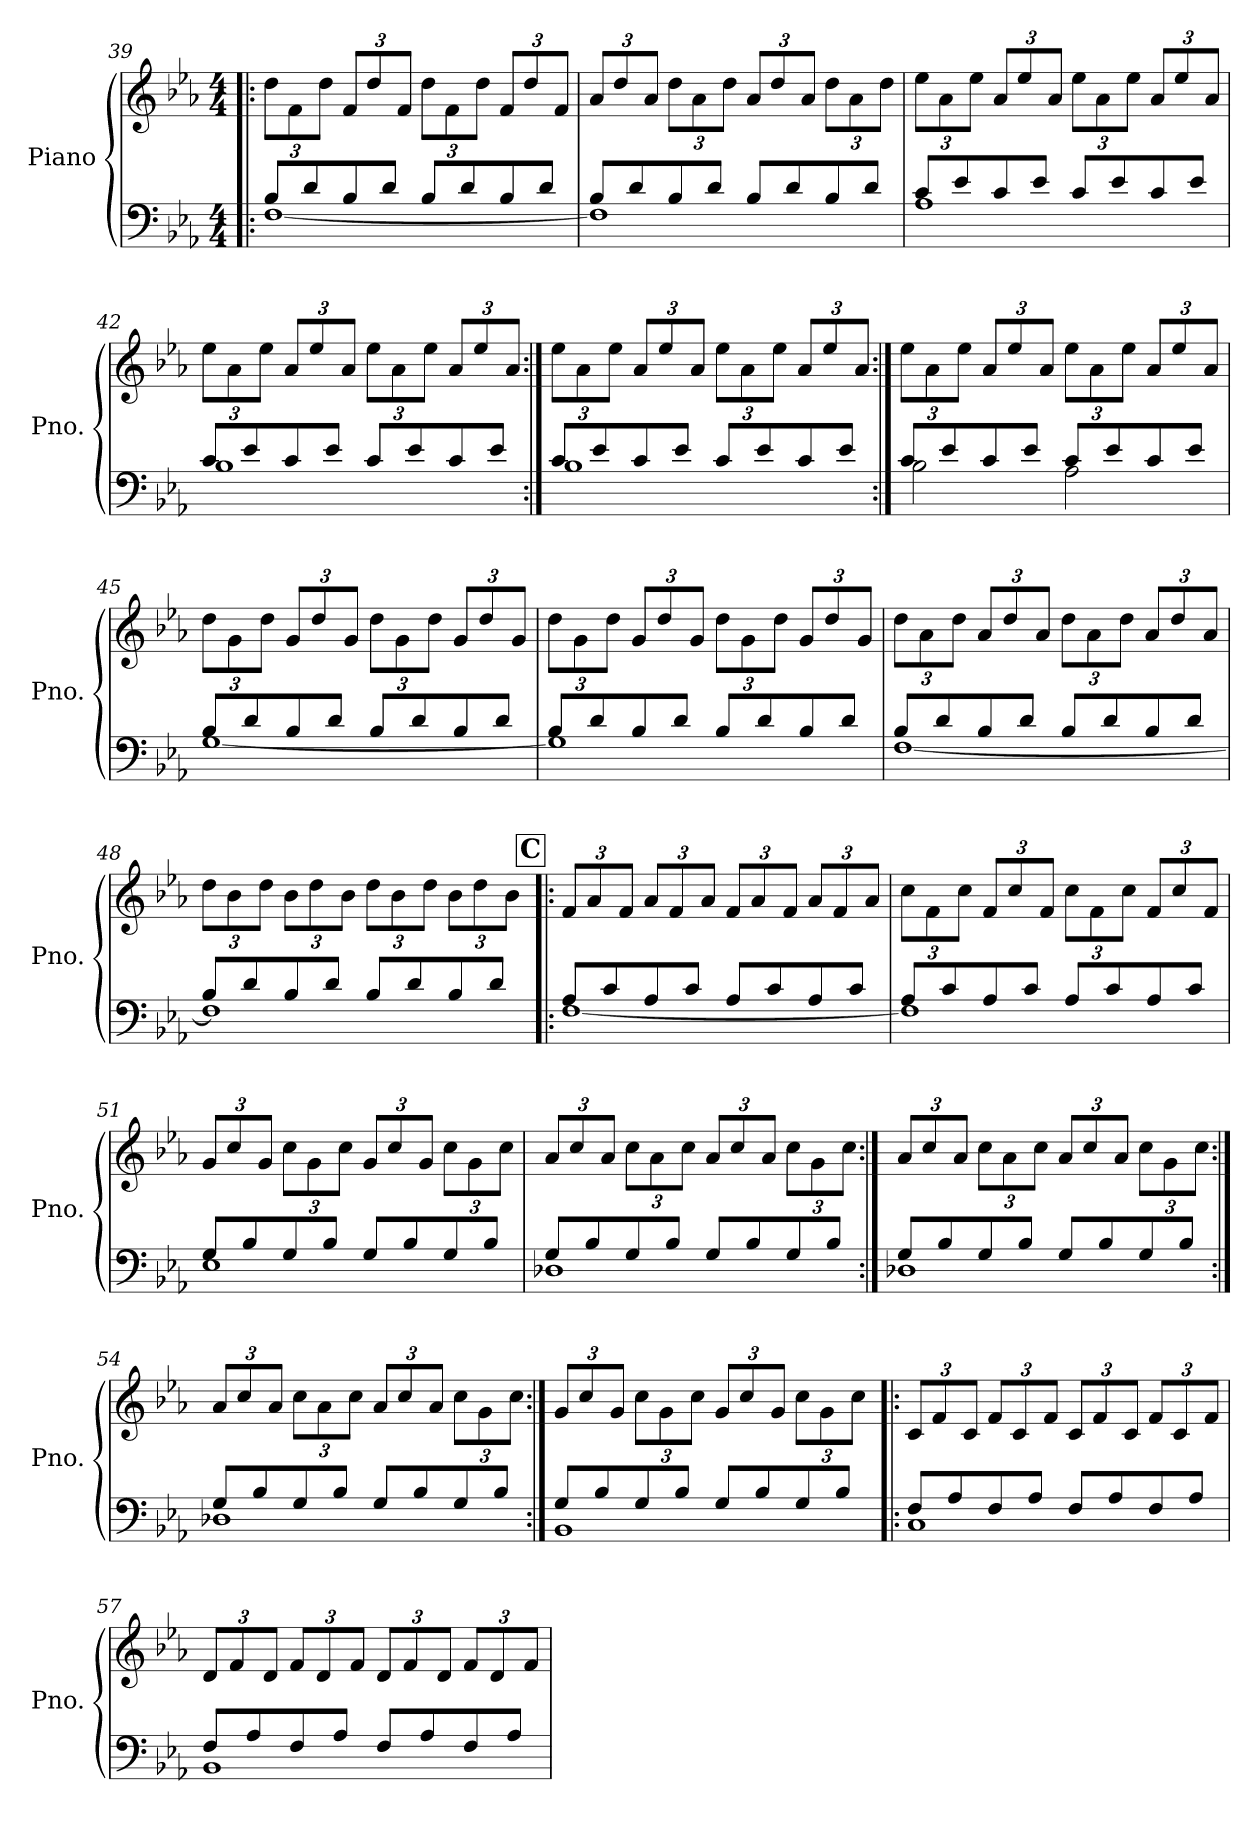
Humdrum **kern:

**kern	**kern
*part1	*part1
*staff2	*staff1
*I"Piano	*
*I'Pno.	*
!!LO:PB:g=z
*clefF4	*clefG2
*k[b-e-a-]	*k[b-e-a-]
*E-:	*E-:
*M4/4	*M4/4
=39!|:	=39!|:
*^	*
*	*	*Xbrackettup
8B-/L	[<1F	12dd\L
.	.	12f\
8d/	.	.
.	.	12dd\J
8B-/	.	12f/L
.	.	12dd/
8d/J	.	.
.	.	12f/J
8B-/L	.	12dd\L
.	.	12f\
8d/	.	.
.	.	12dd\J
8B-/	.	12f/L
.	.	12dd/
8d/J	.	.
.	.	12f/J
=40	=40	=40
8B-/L	1F]	12a-/L
.	.	12dd/
8d/	.	.
.	.	12a-/J
8B-/	.	12dd\L
.	.	12a-\
8d/J	.	.
.	.	12dd\J
8B-/L	.	12a-/L
.	.	12dd/
8d/	.	.
.	.	12a-/J
8B-/	.	12dd\L
.	.	12a-\
8d/J	.	.
.	.	12dd\J
!!LO:LB:g=z
=41	=41	=41
8c/L	1A-	12ee-\L
.	.	12a-\
8e-/	.	.
.	.	12ee-\J
8c/	.	12a-/L
.	.	12ee-/
8e-/J	.	.
.	.	12a-/J
8c/L	.	12ee-\L
.	.	12a-\
8e-/	.	.
.	.	12ee-\J
8c/	.	12a-/L
.	.	12ee-/
8e-/J	.	.
.	.	12a-/J
=42	=42	=42
8c/L	1B-	12ee-\L
.	.	12a-\
8e-/	.	.
.	.	12ee-\J
8c/	.	12a-/L
.	.	12ee-/
8e-/J	.	.
.	.	12a-/J
8c/L	.	12ee-\L
.	.	12a-\
8e-/	.	.
.	.	12ee-\J
8c/	.	12a-/L
.	.	12ee-/
8e-/J	.	.
.	.	12a-/J
!!LO:LB:g=z
=43:|!	=43:|!	=43:|!
8c/L	1B-	12ee-\L
.	.	12a-\
8e-/	.	.
.	.	12ee-\J
8c/	.	12a-/L
.	.	12ee-/
8e-/J	.	.
.	.	12a-/J
8c/L	.	12ee-\L
.	.	12a-\
8e-/	.	.
.	.	12ee-\J
8c/	.	12a-/L
.	.	12ee-/
8e-/J	.	.
.	.	12a-/J
=44:|!	=44:|!	=44:|!
8c/L	2B-\	12ee-\L
.	.	12a-\
8e-/	.	.
.	.	12ee-\J
8c/	.	12a-/L
.	.	12ee-/
8e-/J	.	.
.	.	12a-/J
8c/L	2A-\	12ee-\L
.	.	12a-\
8e-/	.	.
.	.	12ee-\J
8c/	.	12a-/L
.	.	12ee-/
8e-/J	.	.
.	.	12a-/J
!!LO:LB:g=z
=45	=45	=45
8B-/L	[<1G	12dd\L
.	.	12g\
8d/	.	.
.	.	12dd\J
8B-/	.	12g/L
.	.	12dd/
8d/J	.	.
.	.	12g/J
8B-/L	.	12dd\L
.	.	12g\
8d/	.	.
.	.	12dd\J
8B-/	.	12g/L
.	.	12dd/
8d/J	.	.
.	.	12g/J
=46	=46	=46
8B-/L	1G]	12dd\L
.	.	12g\
8d/	.	.
.	.	12dd\J
8B-/	.	12g/L
.	.	12dd/
8d/J	.	.
.	.	12g/J
8B-/L	.	12dd\L
.	.	12g\
8d/	.	.
.	.	12dd\J
8B-/	.	12g/L
.	.	12dd/
8d/J	.	.
.	.	12g/J
!!LO:LB:g=z
=47	=47	=47
8B-/L	[<1F	12dd\L
.	.	12a-\
8d/	.	.
.	.	12dd\J
8B-/	.	12a-/L
.	.	12dd/
8d/J	.	.
.	.	12a-/J
8B-/L	.	12dd\L
.	.	12a-\
8d/	.	.
.	.	12dd\J
8B-/	.	12a-/L
.	.	12dd/
8d/J	.	.
.	.	12a-/J
=48	=48	=48
8B-/L	1F]	12dd\L
.	.	12b-\
8d/	.	.
.	.	12dd\J
8B-/	.	12b-\L
.	.	12dd\
8d/J	.	.
.	.	12b-\J
8B-/L	.	12dd\L
.	.	12b-\
8d/	.	.
.	.	12dd\J
8B-/	.	12b-\L
.	.	12dd\
8d/J	.	.
.	.	12b-\J
!!LO:PB:g=z
!!LO:REH:place=s1:a:t=C
=49!|:	=49!|:	=49!|:
8A-/L	[<1F	12f/L
.	.	12a-/
8c/	.	.
.	.	12f/J
8A-/	.	12a-/L
.	.	12f/
8c/J	.	.
.	.	12a-/J
8A-/L	.	12f/L
.	.	12a-/
8c/	.	.
.	.	12f/J
8A-/	.	12a-/L
.	.	12f/
8c/J	.	.
.	.	12a-/J
=50	=50	=50
8A-/L	1F]	12cc\L
.	.	12f\
8c/	.	.
.	.	12cc\J
8A-/	.	12f/L
.	.	12cc/
8c/J	.	.
.	.	12f/J
8A-/L	.	12cc\L
.	.	12f\
8c/	.	.
.	.	12cc\J
8A-/	.	12f/L
.	.	12cc/
8c/J	.	.
.	.	12f/J
!!LO:LB:g=z
=51	=51	=51
8G/L	1E-	12g/L
.	.	12cc/
8B-/	.	.
.	.	12g/J
8G/	.	12cc\L
.	.	12g\
8B-/J	.	.
.	.	12cc\J
8G/L	.	12g/L
.	.	12cc/
8B-/	.	.
.	.	12g/J
8G/	.	12cc\L
.	.	12g\
8B-/J	.	.
.	.	12cc\J
=52	=52	=52
8G/L	1D-X	12a-/L
.	.	12cc/
8B-/	.	.
.	.	12a-/J
8G/	.	12cc\L
.	.	12a-\
8B-/J	.	.
.	.	12cc\J
8G/L	.	12a-/L
.	.	12cc/
8B-/	.	.
.	.	12a-/J
8G/	.	12cc\L
.	.	12g\
8B-/J	.	.
.	.	12cc\J
!!LO:LB:g=z
=53:|!	=53:|!	=53:|!
8G/L	1D-X	12a-/L
.	.	12cc/
8B-/	.	.
.	.	12a-/J
8G/	.	12cc\L
.	.	12a-\
8B-/J	.	.
.	.	12cc\J
8G/L	.	12a-/L
.	.	12cc/
8B-/	.	.
.	.	12a-/J
8G/	.	12cc\L
.	.	12g\
8B-/J	.	.
.	.	12cc\J
=54:|!	=54:|!	=54:|!
8G/L	1D-X	12a-/L
.	.	12cc/
8B-/	.	.
.	.	12a-/J
8G/	.	12cc\L
.	.	12a-\
8B-/J	.	.
.	.	12cc\J
8G/L	.	12a-/L
.	.	12cc/
8B-/	.	.
.	.	12a-/J
8G/	.	12cc\L
.	.	12g\
8B-/J	.	.
.	.	12cc\J
!!LO:LB:g=z
=55:|!	=55:|!	=55:|!
8G/L	1BB-	12g/L
.	.	12cc/
8B-/	.	.
.	.	12g/J
8G/	.	12cc\L
.	.	12g\
8B-/J	.	.
.	.	12cc\J
8G/L	.	12g/L
.	.	12cc/
8B-/	.	.
.	.	12g/J
8G/	.	12cc\L
.	.	12g\
8B-/J	.	.
.	.	12cc\J
=56!|:	=56!|:	=56!|:
8F/L	1C	12c/L
.	.	12f/
8A-/	.	.
.	.	12c/J
8F/	.	12f/L
.	.	12c/
8A-/J	.	.
.	.	12f/J
8F/L	.	12c/L
.	.	12f/
8A-/	.	.
.	.	12c/J
8F/	.	12f/L
.	.	12c/
8A-/J	.	.
.	.	12f/J
!!LO:LB:g=z
=57	=57	=57
8F/L	1BB-	12d/L
.	.	12f/
8A-/	.	.
.	.	12d/J
8F/	.	12f/L
.	.	12d/
8A-/J	.	.
.	.	12f/J
8F/L	.	12d/L
.	.	12f/
8A-/	.	.
.	.	12d/J
8F/	.	12f/L
.	.	12d/
8A-/J	.	.
.	.	12f/J
*v	*v	*
=	=
*-	*-
